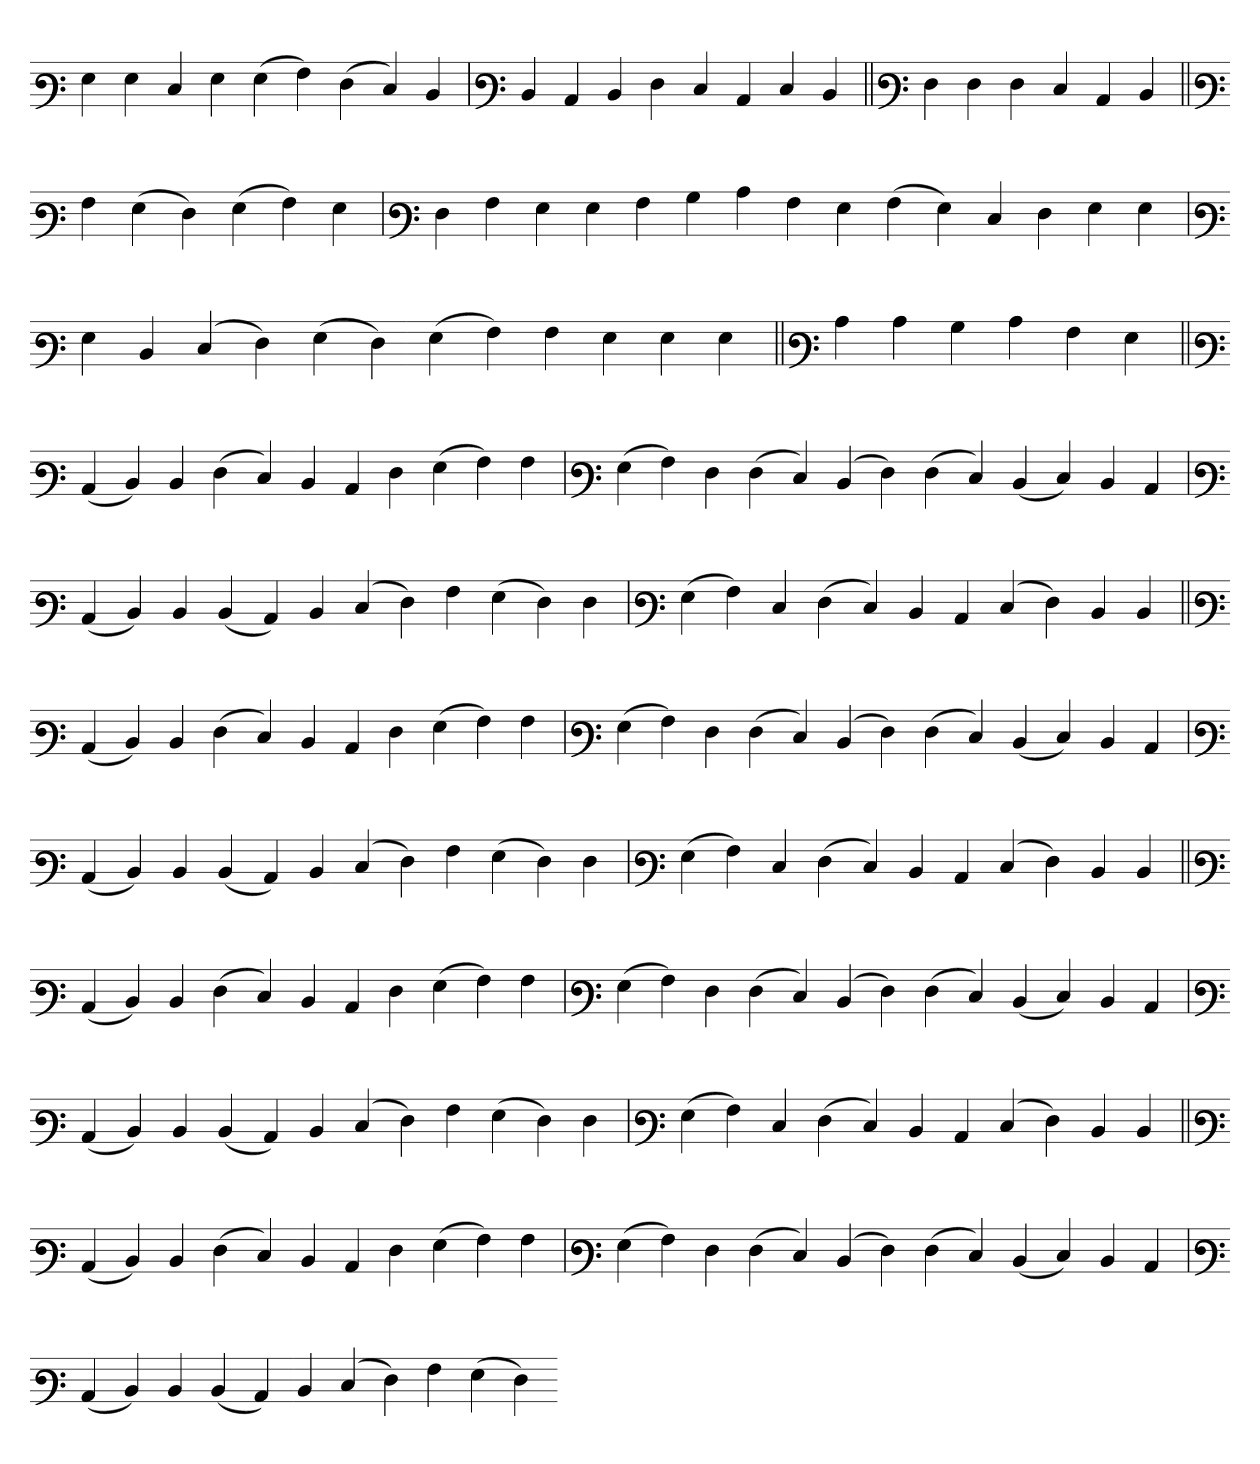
**kern
*part1
*staff1
*clefF3
=
4G
4G
4E
4G
(4G
4A)
(4F
4E)
4D
='
*clefF3
4D
4C
4D
4F
4E
4C
4E
4D
=||
*clefF3
4F
4F
4F
4E
4C
4D
=||
*clefF3
4A
(4G
4F)
(4G
4A)
4G
=`
*clefF3
4F
4A
4G
4G
4A
4B
4c
4A
4G
(4A
4G)
4E
4F
4G
4G
='
*clefF3
4G
4D
(4E
4F)
(4G
4F)
(4G
4A)
4A
4G
4G
4G
=||
*clefF3
4c
4c
4B
4c
4A
4G
=||
*clefF3
(4C
4D)
4D
(4F
4E)
4D
4C
4F
(4G
4A)
4A
=`
*clefF3
(4G
4A)
4F
(4F
4E)
(4D
4F)
(4F
4E)
(4D
4E)
4D
4C
='
*clefF3
(4C
4D)
4D
(4D
4C)
4D
(4E
4F)
4A
(4G
4F)
4F
=`
*clefF3
(4G
4A)
4E
(4F
4E)
4D
4C
(4E
4F)
4D
4D
=||
*clefF3
(4C
4D)
4D
(4F
4E)
4D
4C
4F
(4G
4A)
4A
=`
*clefF3
(4G
4A)
4F
(4F
4E)
(4D
4F)
(4F
4E)
(4D
4E)
4D
4C
='
*clefF3
(4C
4D)
4D
(4D
4C)
4D
(4E
4F)
4A
(4G
4F)
4F
=`
*clefF3
(4G
4A)
4E
(4F
4E)
4D
4C
(4E
4F)
4D
4D
=||
*clefF3
(4C
4D)
4D
(4F
4E)
4D
4C
4F
(4G
4A)
4A
=`
*clefF3
(4G
4A)
4F
(4F
4E)
(4D
4F)
(4F
4E)
(4D
4E)
4D
4C
='
*clefF3
(4C
4D)
4D
(4D
4C)
4D
(4E
4F)
4A
(4G
4F)
4F
=`
*clefF3
(4G
4A)
4E
(4F
4E)
4D
4C
(4E
4F)
4D
4D
=||
*clefF3
(4C
4D)
4D
(4F
4E)
4D
4C
4F
(4G
4A)
4A
=`
*clefF3
(4G
4A)
4F
(4F
4E)
(4D
4F)
(4F
4E)
(4D
4E)
4D
4C
='
*clefF3
(4C
4D)
4D
(4D
4C)
4D
(4E
4F)
4A
(4G
4F)
=-
*-
